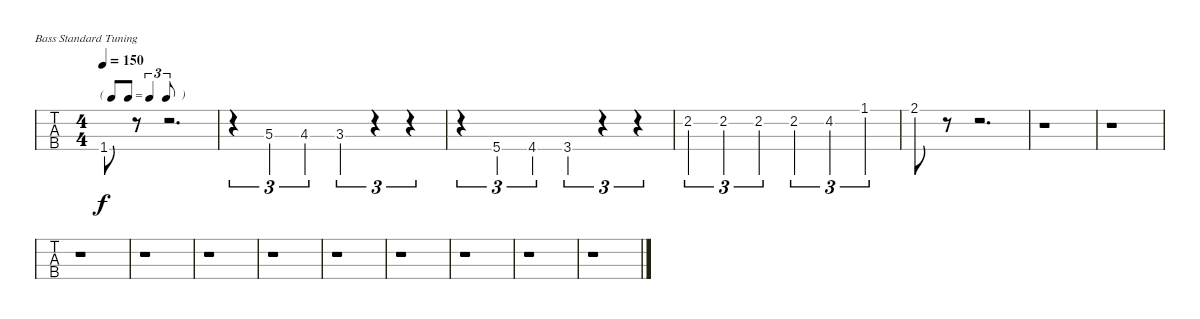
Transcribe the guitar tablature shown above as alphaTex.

\bracketExtendMode nobrackets
\singleTrackTrackNamePolicy hidden
\multiTrackTrackNamePolicy hidden
\firstSystemTrackNameMode fullname
\firstSystemTrackNameOrientation horizontal
\otherSystemsTrackNameOrientation horizontal
\defaultBarNumberDisplay Hide
\track ("Bass" "E-Bass") {instrument electricbassfinger}
\staff {tabs}
\tuning (G2 D2 A1 E1)
\ts (4 4)
\tf triplet8th
\tempo 150
\clef f4
\ks d
1.4.8{dy f} r.8 r.2{d} |
r.4{tu (3 2)} 5.3.4{tu (3 2)} 4.3.4{tu (3 2)} 3.3.4{tu (3 2)} r.4{tu (3 2)} r.4{tu (3 2)} |
r.4{tu (3 2)} 5.4.4{tu (3 2)} 4.4.4{tu (3 2)} 3.4.4{tu (3 2)} r.4{tu (3 2)} r.4{tu (3 2)} |
2.2{st}.4{tu (3 2)} 2.2{st}.4{tu (3 2)} 2.2{st}.4{tu (3 2)} 2.2{st}.4{tu (3 2)} 4.2{st}.4{tu (3 2)} 1.1{st}.4{tu (3 2)} |
2.1.8 r.8 r.2{d} |
r.1 |
r.1 |
r.1 |
r.1 |
r.1 |
r.1 |
r.1 |
r.1 |
r.1 |
r.1 |
r.1
